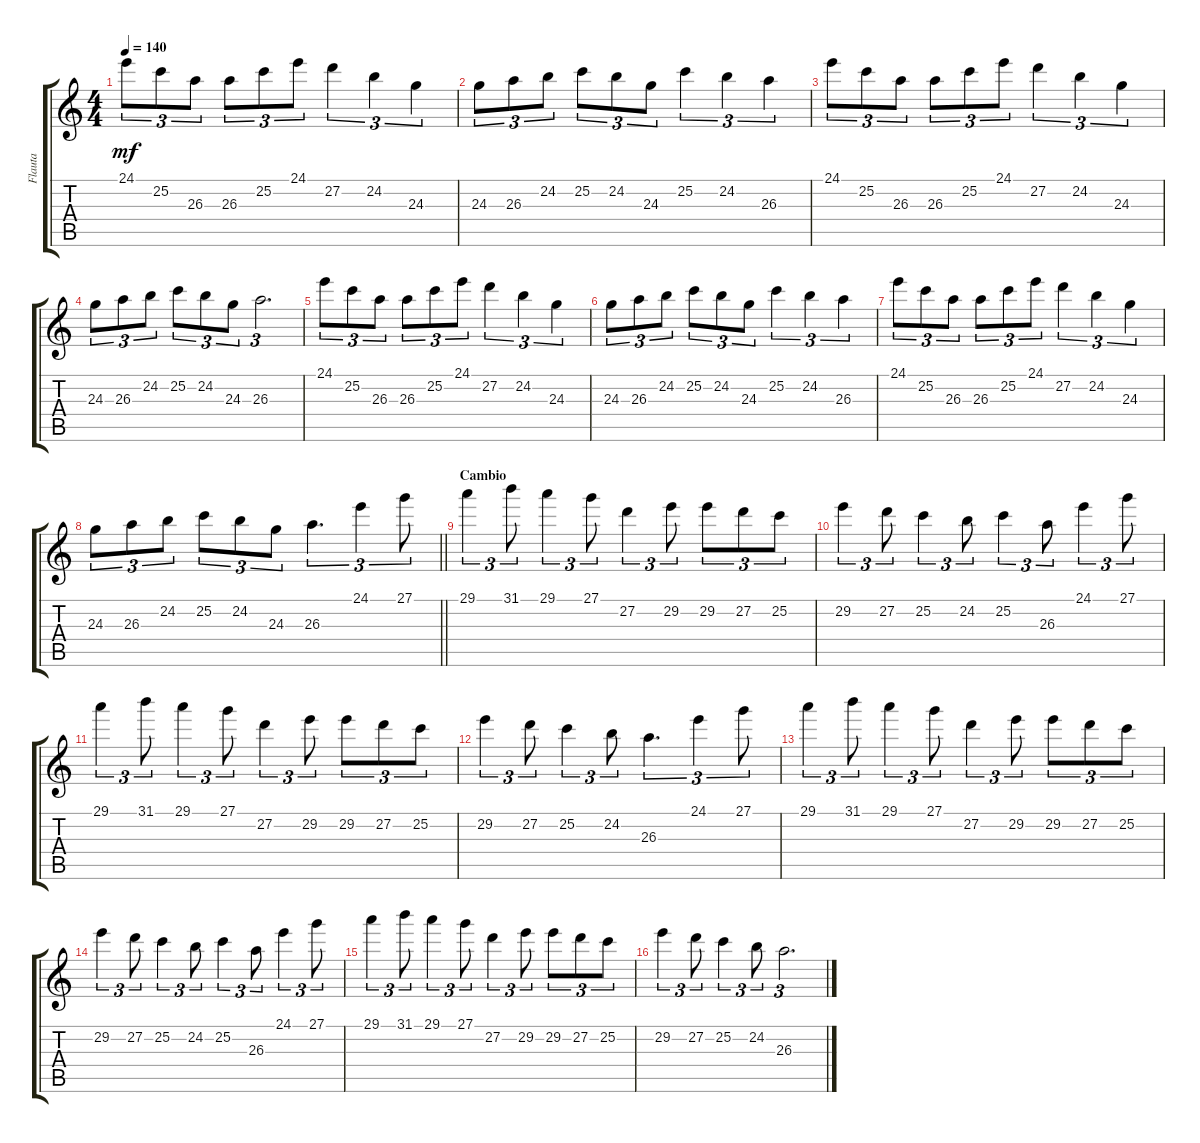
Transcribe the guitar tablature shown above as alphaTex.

\track ("Flauta" "Flauta") {instrument piccolo}
\staff {score tabs}
\tuning (E4 B3 G3 D3 A2 E2) {hide}
\ts (4 4)
\tempo 140
\clef g2
\ks c
24.1.8{tu (3 2) dy mf instrument piccolo} 25.2.8{tu (3 2)} 26.3.8{tu (3 2)} 26.3.8{tu (3 2)} 25.2.8{tu (3 2)} 24.1.8{tu (3 2)} 27.2.4{tu (3 2)} 24.2.4{tu (3 2)} 24.3.4{tu (3 2)} |
24.3.8{tu (3 2)} 26.3.8{tu (3 2)} 24.2.8{tu (3 2)} 25.2.8{tu (3 2)} 24.2.8{tu (3 2)} 24.3.8{tu (3 2)} 25.2.4{tu (3 2)} 24.2.4{tu (3 2)} 26.3.4{tu (3 2)} |
24.1.8{tu (3 2)} 25.2.8{tu (3 2)} 26.3.8{tu (3 2)} 26.3.8{tu (3 2)} 25.2.8{tu (3 2)} 24.1.8{tu (3 2)} 27.2.4{tu (3 2)} 24.2.4{tu (3 2)} 24.3.4{tu (3 2)} |
24.3.8{tu (3 2)} 26.3.8{tu (3 2)} 24.2.8{tu (3 2)} 25.2.8{tu (3 2)} 24.2.8{tu (3 2)} 24.3.8{tu (3 2)} 26.3.2{d tu (3 2)} |
24.1.8{tu (3 2)} 25.2.8{tu (3 2)} 26.3.8{tu (3 2)} 26.3.8{tu (3 2)} 25.2.8{tu (3 2)} 24.1.8{tu (3 2)} 27.2.4{tu (3 2)} 24.2.4{tu (3 2)} 24.3.4{tu (3 2)} |
24.3.8{tu (3 2)} 26.3.8{tu (3 2)} 24.2.8{tu (3 2)} 25.2.8{tu (3 2)} 24.2.8{tu (3 2)} 24.3.8{tu (3 2)} 25.2.4{tu (3 2)} 24.2.4{tu (3 2)} 26.3.4{tu (3 2)} |
24.1.8{tu (3 2)} 25.2.8{tu (3 2)} 26.3.8{tu (3 2)} 26.3.8{tu (3 2)} 25.2.8{tu (3 2)} 24.1.8{tu (3 2)} 27.2.4{tu (3 2)} 24.2.4{tu (3 2)} 24.3.4{tu (3 2)} |
\barLineRight lightlight
24.3.8{tu (3 2)} 26.3.8{tu (3 2)} 24.2.8{tu (3 2)} 25.2.8{tu (3 2)} 24.2.8{tu (3 2)} 24.3.8{tu (3 2)} 26.3.4{d tu (3 2)} 24.1.4{tu (3 2)} 27.1.8{tu (3 2)} |
\section ("" "Cambio")
29.1.4{tu (3 2)} 31.1.8{tu (3 2)} 29.1.4{tu (3 2)} 27.1.8{tu (3 2)} 27.2.4{tu (3 2)} 29.2.8{tu (3 2)} 29.2.8{tu (3 2)} 27.2.8{tu (3 2)} 25.2.8{tu (3 2)} |
29.2.4{tu (3 2)} 27.2.8{tu (3 2)} 25.2.4{tu (3 2)} 24.2.8{tu (3 2)} 25.2.4{tu (3 2)} 26.3.8{tu (3 2)} 24.1.4{tu (3 2)} 27.1.8{tu (3 2)} |
29.1.4{tu (3 2)} 31.1.8{tu (3 2)} 29.1.4{tu (3 2)} 27.1.8{tu (3 2)} 27.2.4{tu (3 2)} 29.2.8{tu (3 2)} 29.2.8{tu (3 2)} 27.2.8{tu (3 2)} 25.2.8{tu (3 2)} |
29.2.4{tu (3 2)} 27.2.8{tu (3 2)} 25.2.4{tu (3 2)} 24.2.8{tu (3 2)} 26.3.4{d tu (3 2)} 24.1.4{tu (3 2)} 27.1.8{tu (3 2)} |
29.1.4{tu (3 2)} 31.1.8{tu (3 2)} 29.1.4{tu (3 2)} 27.1.8{tu (3 2)} 27.2.4{tu (3 2)} 29.2.8{tu (3 2)} 29.2.8{tu (3 2)} 27.2.8{tu (3 2)} 25.2.8{tu (3 2)} |
29.2.4{tu (3 2)} 27.2.8{tu (3 2)} 25.2.4{tu (3 2)} 24.2.8{tu (3 2)} 25.2.4{tu (3 2)} 26.3.8{tu (3 2)} 24.1.4{tu (3 2)} 27.1.8{tu (3 2)} |
29.1.4{tu (3 2)} 31.1.8{tu (3 2)} 29.1.4{tu (3 2)} 27.1.8{tu (3 2)} 27.2.4{tu (3 2)} 29.2.8{tu (3 2)} 29.2.8{tu (3 2)} 27.2.8{tu (3 2)} 25.2.8{tu (3 2)} |
29.2.4{tu (3 2)} 27.2.8{tu (3 2)} 25.2.4{tu (3 2)} 24.2.8{tu (3 2)} 26.3.2{d tu (3 2)}
